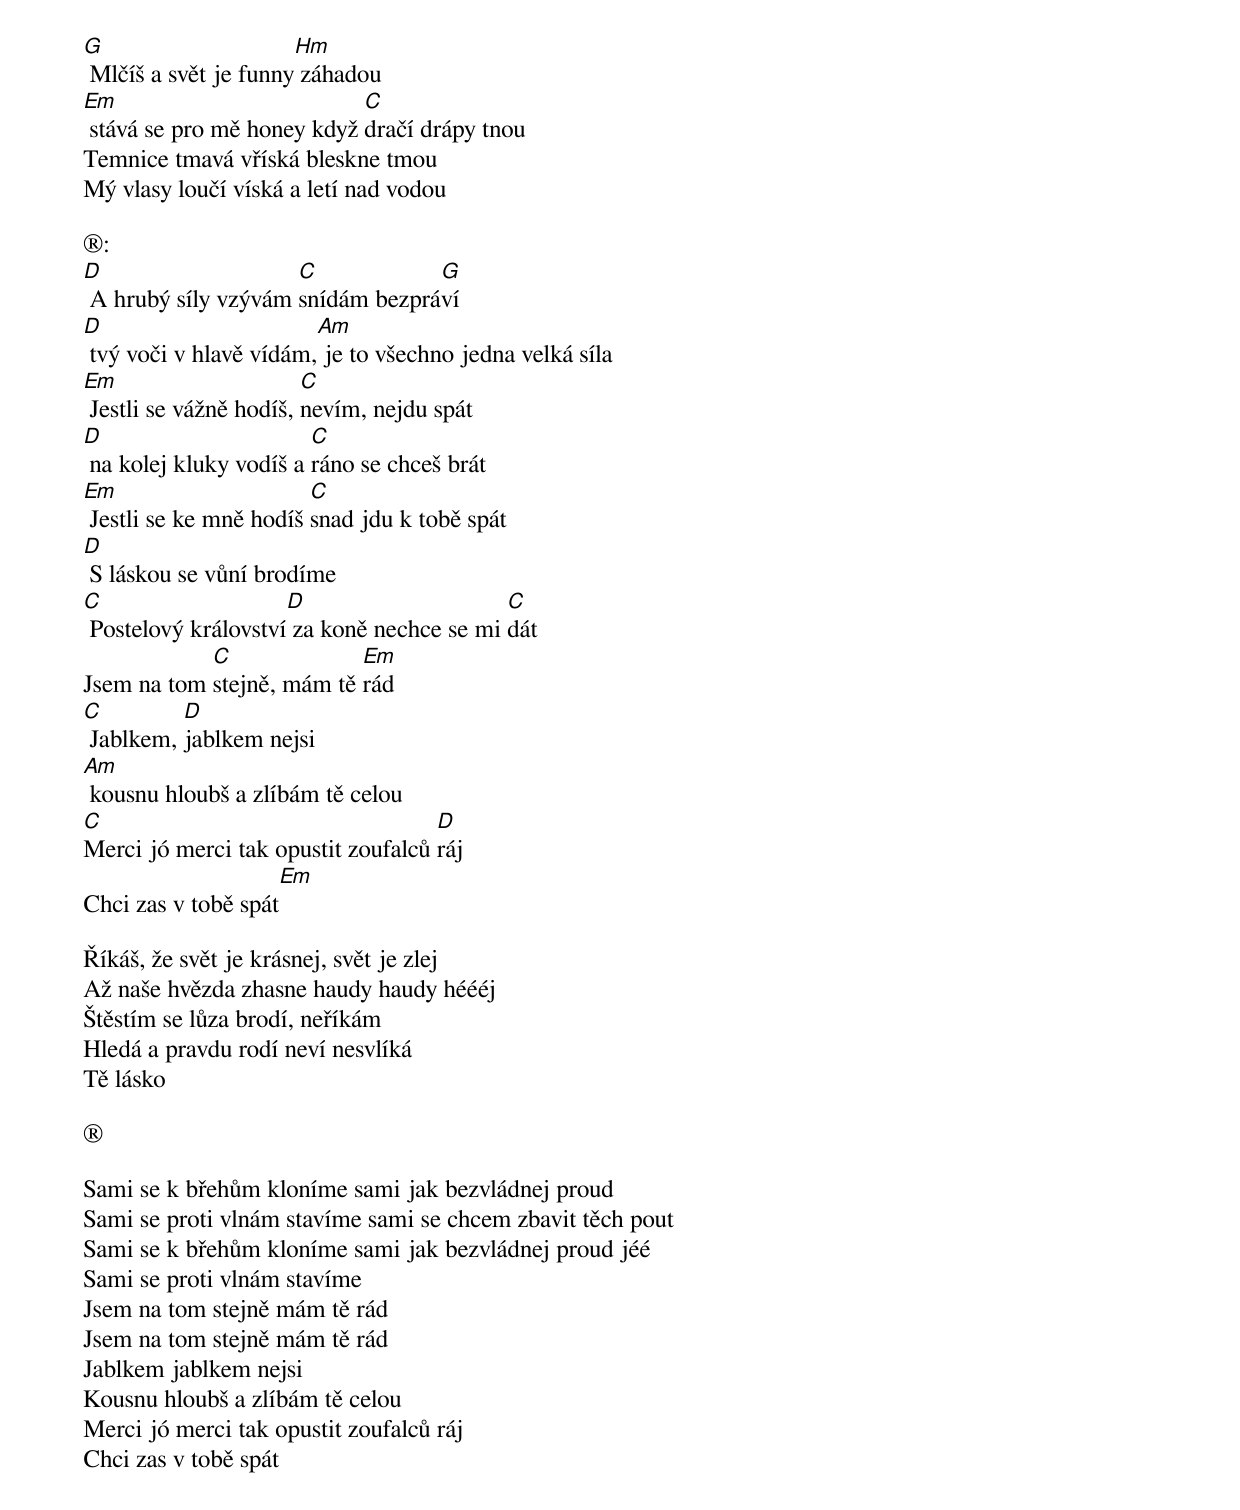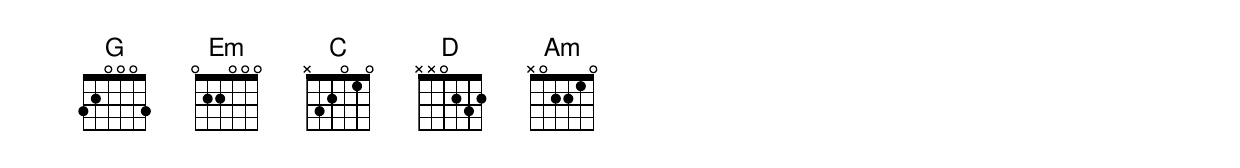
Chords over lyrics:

G                     Hm
 Mlčíš a svět je funny záhadou
Em                          C
 stává se pro mě honey když dračí drápy tnou
Temnice tmavá vříská bleskne tmou
Mý vlasy loučí víská a letí nad vodou

®:
D                    C            G
 A hrubý síly vzývám snídám bezpráví
D                       Am
 tvý voči v hlavě vídám, je to všechno jedna velká síla
Em                      C
 Jestli se vážně hodíš, nevím, nejdu spát
D                       C
 na kolej kluky vodíš a ráno se chceš brát
Em                      C
 Jestli se ke mně hodíš snad jdu k tobě spát
D
 S láskou se vůní brodíme
C                    D                     C
 Postelový království za koně nechce se mi dát
            C              Em
Jsem na tom stejně, mám tě rád
C         D
 Jablkem, jablkem nejsi
Am
 kousnu hloubš a zlíbám tě celou
C                                   D
Merci jó merci tak opustit zoufalců ráj
                     Em
Chci zas v tobě spát

Říkáš, že svět je krásnej, svět je zlej
Až naše hvězda zhasne haudy haudy héééj
Štěstím se lůza brodí, neříkám
Hledá a pravdu rodí neví nesvlíká
Tě lásko

®

Sami se k břehům kloníme sami jak bezvládnej proud
Sami se proti vlnám stavíme sami se chcem zbavit těch pout
Sami se k břehům kloníme sami jak bezvládnej proud jéé
Sami se proti vlnám stavíme
Jsem na tom stejně mám tě rád
Jsem na tom stejně mám tě rád
Jablkem jablkem nejsi
Kousnu hloubš a zlíbám tě celou
Merci jó merci tak opustit zoufalců ráj
Chci zas v tobě spát
